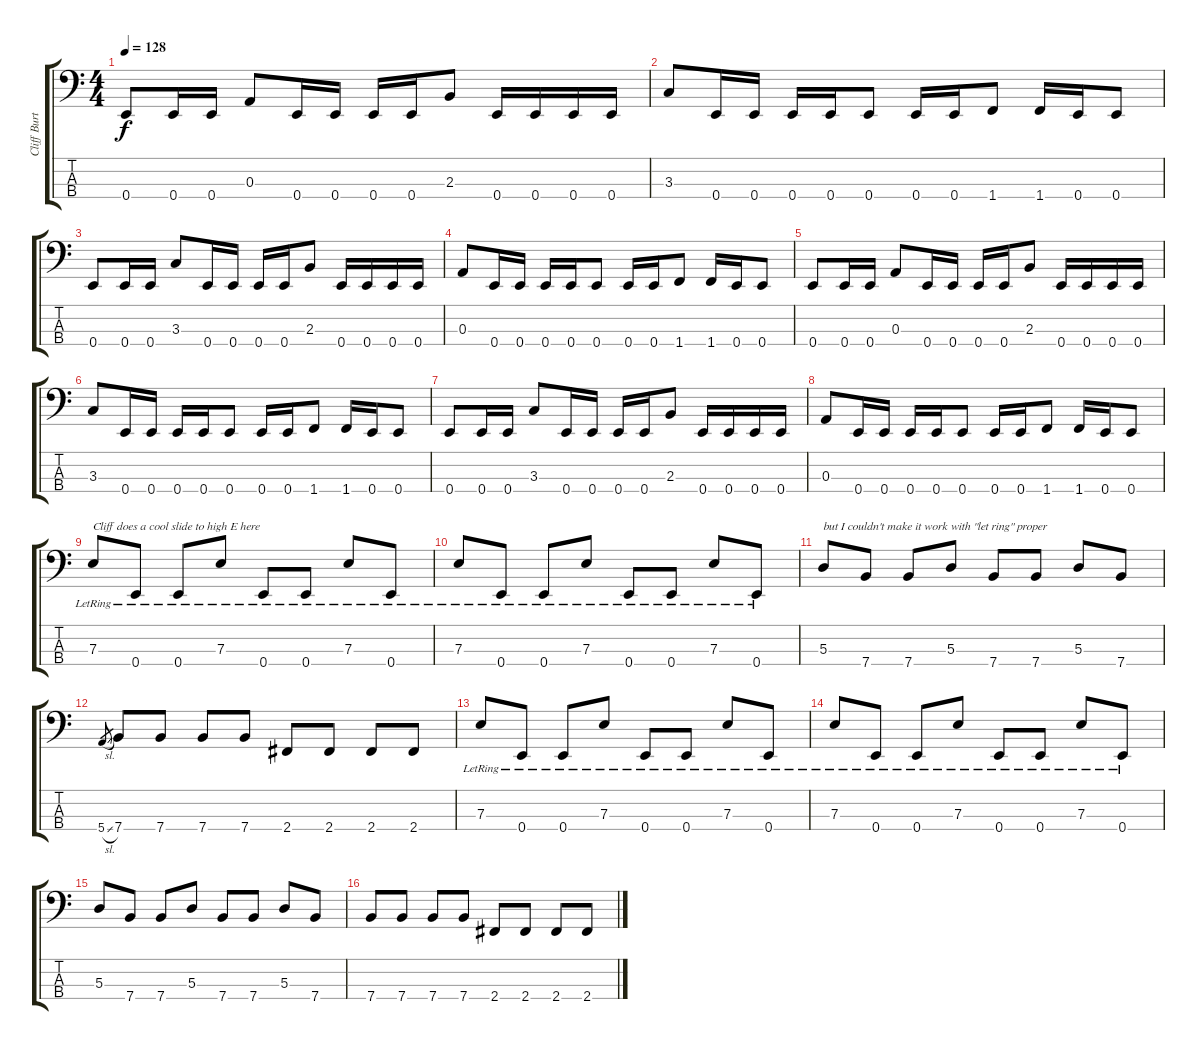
\track ("Cliff Burton (Bass)" "Cliff Burt") {instrument electricbassfinger}
\staff {score tabs}
\tuning (G2 D2 A1 E1) {hide}
\ts (4 4)
\tempo 128
\clef f4
\ks c
0.4.8{dy f} 0.4.16 0.4.16 0.3.8 0.4.16 0.4.16 0.4.16 0.4.16 2.3.8 0.4.16 0.4.16 0.4.16 0.4.16 |
3.3.8 0.4.16 0.4.16 0.4.16 0.4.16 0.4.8 0.4.16 0.4.16 1.4.8 1.4.16 0.4.16 0.4.8 |
0.4.8 0.4.16 0.4.16 3.3.8 0.4.16 0.4.16 0.4.16 0.4.16 2.3.8 0.4.16 0.4.16 0.4.16 0.4.16 |
0.3.8 0.4.16 0.4.16 0.4.16 0.4.16 0.4.8 0.4.16 0.4.16 1.4.8 1.4.16 0.4.16 0.4.8 |
0.4.8 0.4.16 0.4.16 0.3.8 0.4.16 0.4.16 0.4.16 0.4.16 2.3.8 0.4.16 0.4.16 0.4.16 0.4.16 |
3.3.8 0.4.16 0.4.16 0.4.16 0.4.16 0.4.8 0.4.16 0.4.16 1.4.8 1.4.16 0.4.16 0.4.8 |
0.4.8 0.4.16 0.4.16 3.3.8 0.4.16 0.4.16 0.4.16 0.4.16 2.3.8 0.4.16 0.4.16 0.4.16 0.4.16 |
0.3.8 0.4.16 0.4.16 0.4.16 0.4.16 0.4.8 0.4.16 0.4.16 1.4.8 1.4.16 0.4.16 0.4.8 |
7.3{lr}.8{txt "Cliff does a cool slide to high E here"} 0.4{lr}.8 0.4{lr}.8 7.3{lr}.8 0.4{lr}.8 0.4{lr}.8 7.3{lr}.8 0.4{lr}.8 |
7.3{lr}.8 0.4{lr}.8 0.4{lr}.8 7.3{lr}.8 0.4{lr}.8 0.4{lr}.8 7.3{lr}.8 0.4{lr}.8 |
5.3.8{txt "but I couldn't make it work with \"let ring\" proper"} 7.4.8 7.4.8 5.3.8 7.4.8 7.4.8 5.3.8 7.4.8 |
5.4{sl}.8{gr} 7.4.8 7.4.8 7.4.8 7.4.8 2.4.8 2.4.8 2.4.8 2.4.8 |
7.3{lr}.8 0.4{lr}.8 0.4{lr}.8 7.3{lr}.8 0.4{lr}.8 0.4{lr}.8 7.3{lr}.8 0.4{lr}.8 |
7.3{lr}.8 0.4{lr}.8 0.4{lr}.8 7.3{lr}.8 0.4{lr}.8 0.4{lr}.8 7.3{lr}.8 0.4{lr}.8 |
5.3.8 7.4.8 7.4.8 5.3.8 7.4.8 7.4.8 5.3.8 7.4.8 |
7.4.8 7.4.8 7.4.8 7.4.8 2.4.8 2.4.8 2.4.8 2.4.8
